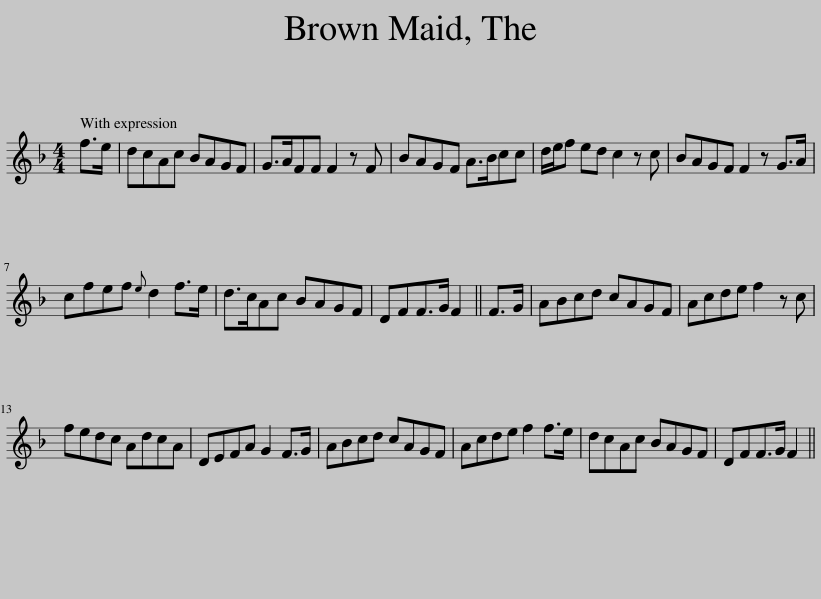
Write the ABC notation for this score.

X:1
L:1/8
M:4/4
I:linebreak $
K:F
V:1 treble
V:1
 f>e | dcAc BAGF | G>AFF F2 z F | BAGF A>Bcc | d/e/f ed c2 z c | %5
 BAGF F2 z G>A |$ cfef{e} d2 f>e | d>cAc BAGF | DFF>G F2 || F>G | %10
 ABcd cAGF | Acde f2 z c |$ fedc AdcA | DEFA G2 F>G | ABcd cAGF | %15
 Acde f2 f>e | dcAc BAGF | DFF>G F2 || %18
